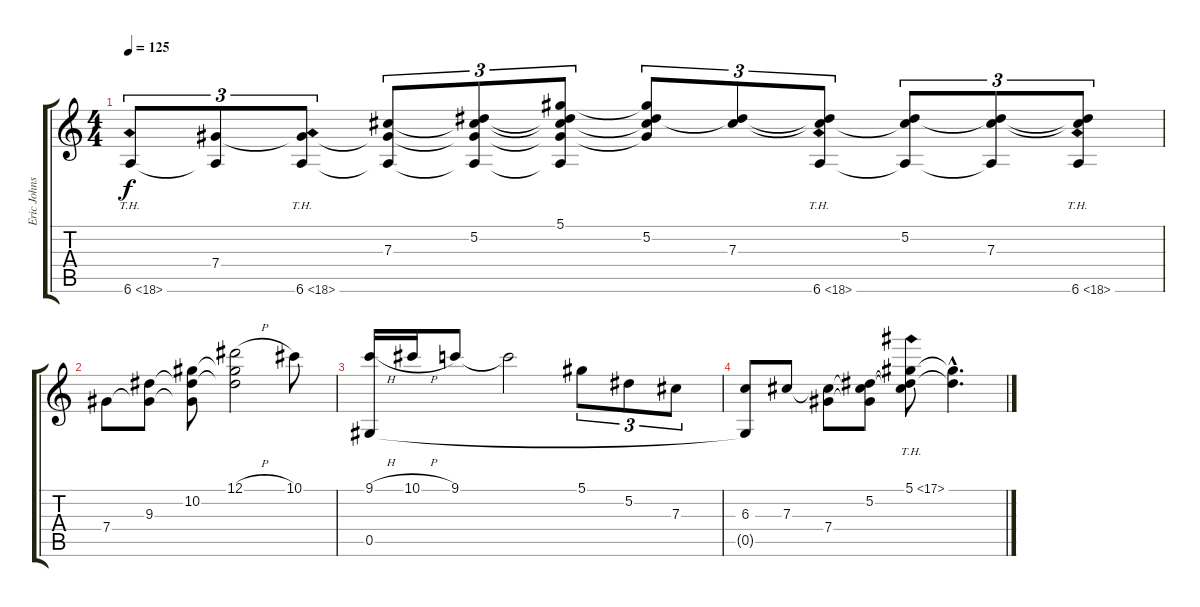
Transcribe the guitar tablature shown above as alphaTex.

\track ("Eric Johnson" "Eric Johns") {instrument acousticguitarnylon}
\staff {score tabs}
\tuning (Eb4 Bb3 Gb3 Db3 Ab2 Eb2) {hide}
\ts (4 4)
\tempo 125
\clef g2
\ks c
6.6{th 12}.8{tu (3 2) dy f} (7.4 6.6{t}).8{tu (3 2)} (7.4{t} 6.6{th 12}).8{tu (3 2)} (7.3 7.4{t} 6.6{t}).8{tu (3 2)} (5.2 7.3{t} 7.4{t} 6.6{t}).8{tu (3 2)} (5.1 5.2{t} 7.3{t} 7.4{t} 6.6{t}).8{tu (3 2)} (5.1{t} 5.2 7.3{t} 7.4{t}).8{tu (3 2)} (5.2{t} 7.3).8{tu (3 2)} (5.2{t} 7.3{t} 6.6{th 12}).8{tu (3 2)} (5.2 7.3{t} 6.6{t}).8{tu (3 2)} (5.2{t} 7.3 6.6{t}).8{tu (3 2)} (5.2{t} 7.3{t} 6.6{th 12}).8{tu (3 2)} |
7.4.8 (9.3 7.4{t}).8 (10.2 9.3{t} 7.4{t}).8 (12.1{h} 10.2{t} 9.3{t}).2 10.1.8 |
(9.1{h} 0.5).16 10.1{h}.16 9.1.8 9.1{t}.2 5.1.8{tu (3 2)} 5.2.8{tu (3 2)} 7.3.8{tu (3 2)} |
(6.3 0.5{t}).8 7.3.8 (7.3{t} 7.4).8 (5.2 7.3{t} 7.4{t}).8 (5.1{th 12} 5.2{t} 7.3{t}).8 (5.1{hac t} 5.2{hac t}).4{d}
